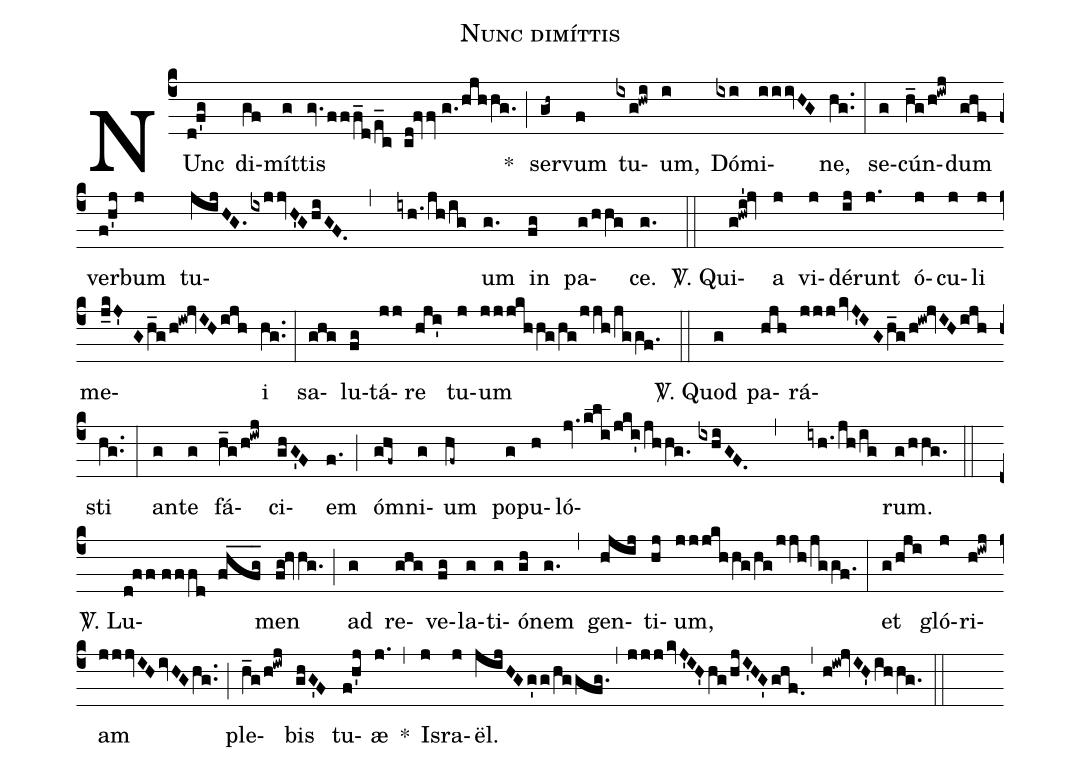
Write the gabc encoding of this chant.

name:Nunc dimíttis;
%%
(c4) NUnc(d!f'g) di(gf)mít(g)tis(gv.fff_d!/e_c cd!fvv!//g.!/hjhhg.) *(;) ser(gh~)vum(f) tu(ixg!hwi)um,(i) Dó(ixi)mi(iiivHG)ne,(hg..) (:)
se(g)cún(h_g!/h!iwj)dum(ghf) ver(f!h'j)bum(j) tu(jijHG.!/ixjjvH'GhiGF.,iyh.!/jh!/ig)um(g.) in(fg) pa(g!/hhg)ce.(g.) (::)

<sp>V/</sp>. Qui(g!hwi'!jv)a(j) vi(j)dé(ij)runt(j.) ó(j)cu(j)li(j) me(j_kJ'G!/h_g!/h!iw!jvIHijh)i(hg..) (:)
sa(ghg)lu(fg)tá(jj)re(hji') tu(j)um(jjjkhhg!/hg!/jjh!/jggf.) (::)

<sp>V/</sp>. Quod(g) pa(hjh)rá(jjjkvJ'IG!/h_g!/h!iw!jvIHijh)sti(hg..) (:)
an(g)te(g) fá(h_g!/h!iwj)ci(ghG'F)em(f.) (;) ó(ghf~)mni(g)um(hf~) po(g)pu(h)ló(jv.kli/jki'!/jhhg.//ixhiGF.,iyh.!/jh!/ig)rum.(g!/hhg.) (::)

<sp>V/</sp>. Lu(d!ff!//fffd! fhfg___)men(fg!hvhg.) (;) ad(g) re(ghg)ve(fg)la(g)ti(g)ó(gh)nem(g.) (,) gen(hjij)ti(hj)um,(jjjkhhg!/hg!/jjh!/jggf.) (:)
et(g!/hji) gló(j)ri(h!iwj)am(jjjvIHivHGhg..) (;) ple(h_g!/h!iwj)bis(ghG'F) tu(f!h'j)æ(j.) *(,) Is(j)ra(j)ël.(jijHGg'g!/hggfg.,jjjkvJ'IH'hg/hjI'HG'ghf.,h!iw!jvIH'ihhg.) (::)
